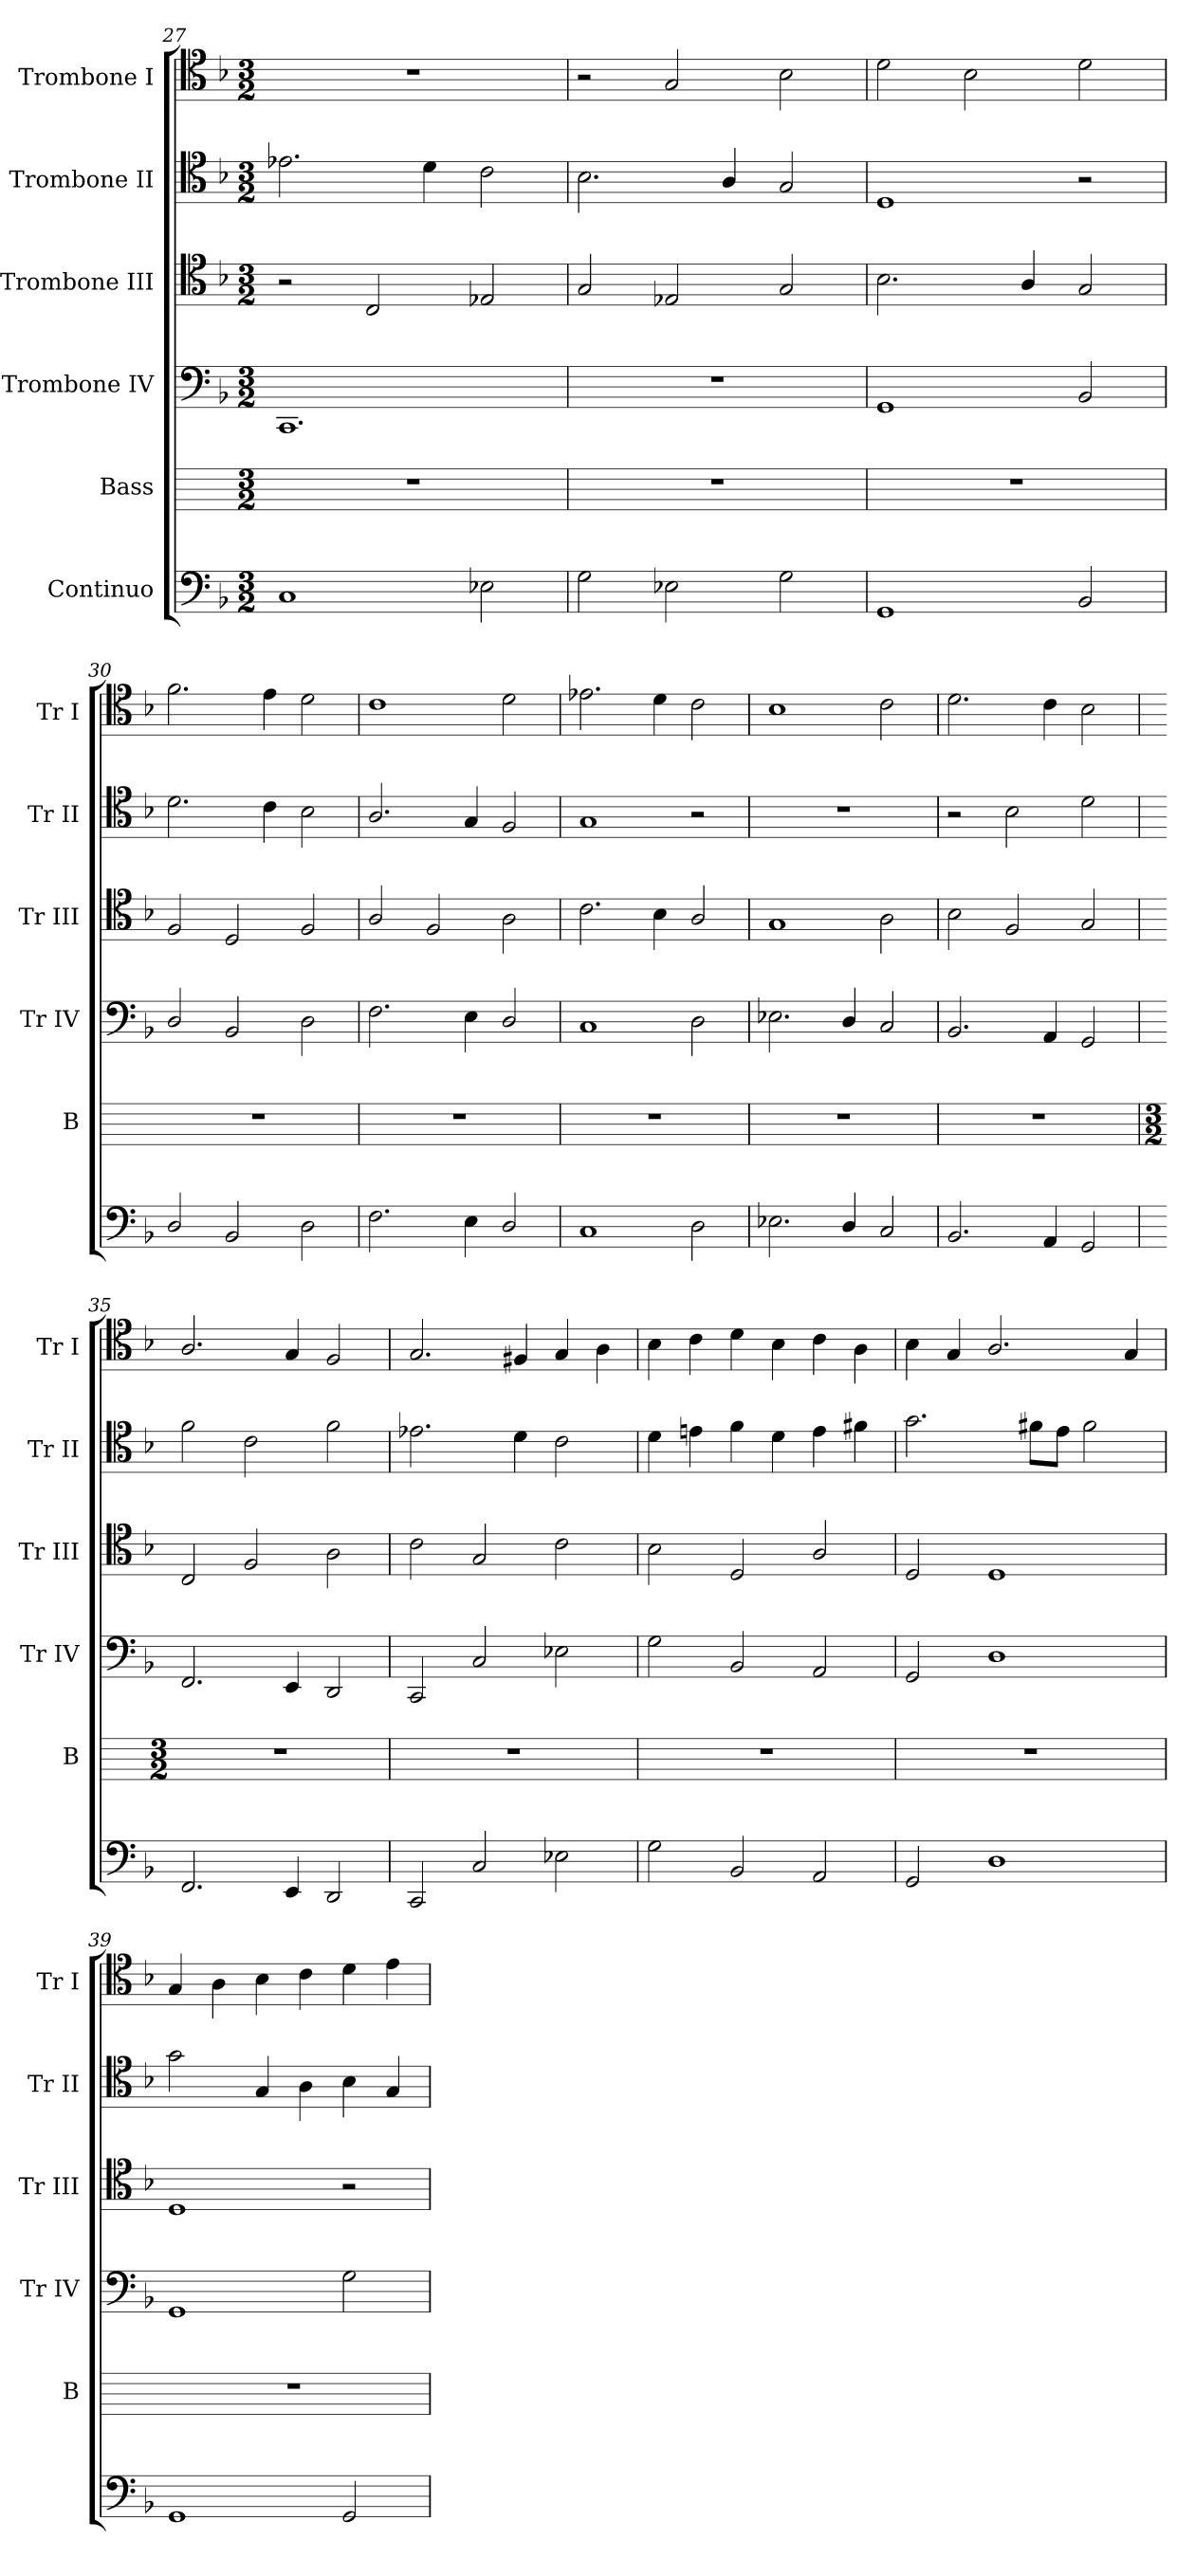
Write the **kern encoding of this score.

**kern	**kern	**kern	**kern	**kern	**kern
*part6	*part5	*part4	*part3	*part2	*part1
*staff6	*staff5	*staff4	*staff3	*staff2	*staff1
*I"Continuo	*I"Bass	*I"Trombone IV	*I"Trombone III	*I"Trombone II	*I"Trombone I
*	*I'B	*I'Tr IV	*I'Tr III	*I'Tr II	*I'Tr I
*clefF4	*	*clefF4	*clefC4	*clefC4	*clefC4
*k[b-]	*	*k[b-]	*k[b-]	*k[b-]	*k[b-]
*F:	*	*F:	*F:	*F:	*F:
*M3/2	*M3/2	*M3/2	*M3/2	*M3/2	*M3/2
=27	=27	=27	=27	=27	=27
!	!	!	!	!	!LO:N:vis=1
1C	1.r	1.CC	2r	2.e-X	1.r
.	.	.	2C	.	.
.	.	.	.	4d	.
2E-X	.	.	2E-X	2c	.
=28	=28	=28	=28	=28	=28
!	!	!LO:N:vis=1	!	!	!
2G	1.r	1.r	2G	2.B-	2r
2E-X	.	.	2E-X	.	2G
.	.	.	.	4A/	.
2G	.	.	2G	2G	2B-
=29	=29	=29	=29	=29	=29
1GG	1.r	1GG	2.B-	1D	2d
.	.	.	.	.	2B-
.	.	.	4A/	.	.
2BB-	.	2BB-	2G	2r	2d
=30	=30	=30	=30	=30	=30
2D/	1.r	2D/	2F	2.d	2.f
2BB-	.	2BB-	2D	.	.
.	.	.	.	4c	4e
2D	.	2D	2F	2B-	2d
=31	=31	=31	=31	=31	=31
2.F	1.r	2.F	2A/	2.A/	1c
.	.	.	2F	.	.
4E	.	4E	.	4G	.
2D/	.	2D/	2A	2F	2d
=32	=32	=32	=32	=32	=32
1C	1.r	1C	2.c	1G	2.e-X
.	.	.	4B-	.	4d
2D	.	2D	2A/	2r	2c
=33	=33	=33	=33	=33	=33
!	!	!	!	!LO:N:vis=1	!
2.E-X	1.r	2.E-X	1G	1.r	1B-
4D/	.	4D/	.	.	.
2C	.	2C	2A	.	2c
=34	=34	=34	=34	=34	=34
2.BB-	1.r	2.BB-	2B-	2r	2.d
.	.	.	2F	2B-	.
4AA	.	4AA	.	.	4c
2GG	.	2GG	2G	2d	2B-
!!LO:LB:g=z
=35	=35	=35	=35	=35	=35
*	*M3/2	*	*	*	*
2.FF	1.r	2.FF	2C	2f	2.A/
.	.	.	2F	2c	.
4EE	.	4EE	.	.	4G
2DD	.	2DD	2A	2f	2F
=36	=36	=36	=36	=36	=36
2CC	1.r	2CC	2c	2.e-X	2.G
2C	.	2C	2G	.	.
.	.	.	.	4d	4F#X
2E-X	.	2E-X	2c	2c	4G
.	.	.	.	.	4A
=37	=37	=37	=37	=37	=37
2G	1.r	2G	2B-	4d	4B-
.	.	.	.	4en	4c
2BB-	.	2BB-	2D	4f	4d
.	.	.	.	4d	4B-
2AA	.	2AA	2A/	4e	4c
.	.	.	.	4f#X	4A
=38	=38	=38	=38	=38	=38
2GG	1.r	2GG	2D	2.g	4B-
.	.	.	.	.	4G
1D	.	1D	1D	.	2.A/
.	.	.	.	8f#XL	.
.	.	.	.	8eJ	.
.	.	.	.	2f#	.
.	.	.	.	.	4G
=39	=39	=39	=39	=39	=39
1GG	1.r	1GG	1D	2g	4G
.	.	.	.	.	4A
.	.	.	.	4G	4B-
.	.	.	.	4A	4c
2GG	.	2G	2r	4B-	4d
.	.	.	.	4G	4e
=	=	=	=	=	=
*-	*-	*-	*-	*-	*-
